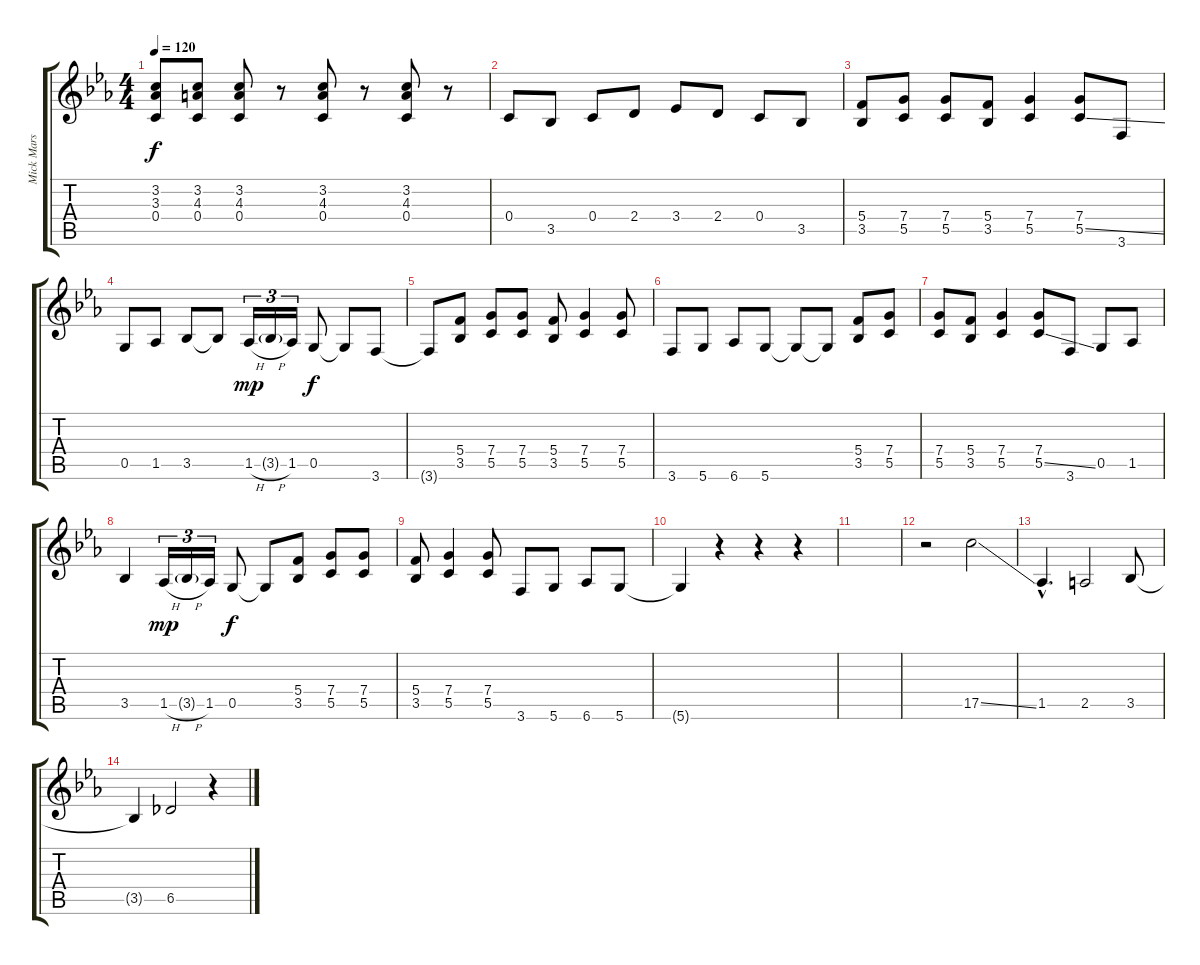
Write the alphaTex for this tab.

\track ("Mick Mars Overdriven" "Mick Mars ") {instrument overdrivenguitar}
\staff {score tabs}
\tuning (D4 A3 F3 C3 G2 D2) {hide}
\ts (4 4)
\tempo 120
\clef g2
\ks cminor
(3.2 3.3 0.4).8{dy f} (3.2 4.3 0.4).8 (3.2 4.3 0.4).8 r.8 (3.2 4.3 0.4).8 r.8 (3.2 4.3 0.4).8 r.8 |
0.4.8 3.5.8 0.4.8 2.4.8 3.4.8 2.4.8 0.4.8 3.5.8 |
(5.4 3.5).8 (7.4 5.5).8 (7.4 5.5).8 (5.4 3.5).8 (7.4 5.5).4 (7.4 5.5{ss}).8 3.6.8 |
0.5.8 1.5.8 3.5.8 3.5{t}.8 1.5{h}.16{tu (3 2) dy mp} 3.5{h g}.16{tu (3 2)} 1.5.16{tu (3 2)} 0.5.8{dy f} 0.5{t}.8 3.6.8 |
3.6{t}.8 (5.4 3.5).8 (7.4 5.5).8 (7.4 5.5).8 (5.4 3.5).8 (7.4 5.5).4 (7.4 5.5).8 |
3.6.8 5.6.8 6.6.8 5.6.8 5.6{t}.8 5.6{t}.8 (5.4 3.5).8 (7.4 5.5).8 |
(7.4 5.5).8 (5.4 3.5).8 (7.4 5.5).4 (7.4 5.5{ss}).8 3.6.8 0.5.8 1.5.8 |
3.5.4 1.5{h}.16{tu (3 2) dy mp} 3.5{h g}.16{tu (3 2)} 1.5.16{tu (3 2)} 0.5.8{dy f} 0.5{t}.8 (5.4 3.5).8 (7.4 5.5).8 (7.4 5.5).8 |
(5.4 3.5).8 (7.4 5.5).4 (7.4 5.5).8 3.6.8 5.6.8 6.6.8 5.6.8 |
5.6{t}.4 r.4 r.4 r.4 |
|
r.2 17.5{ss}.2 |
1.5{hac}.4{d} 2.5.2 3.5.8 |
3.5{t}.4 6.5.2 r.4
